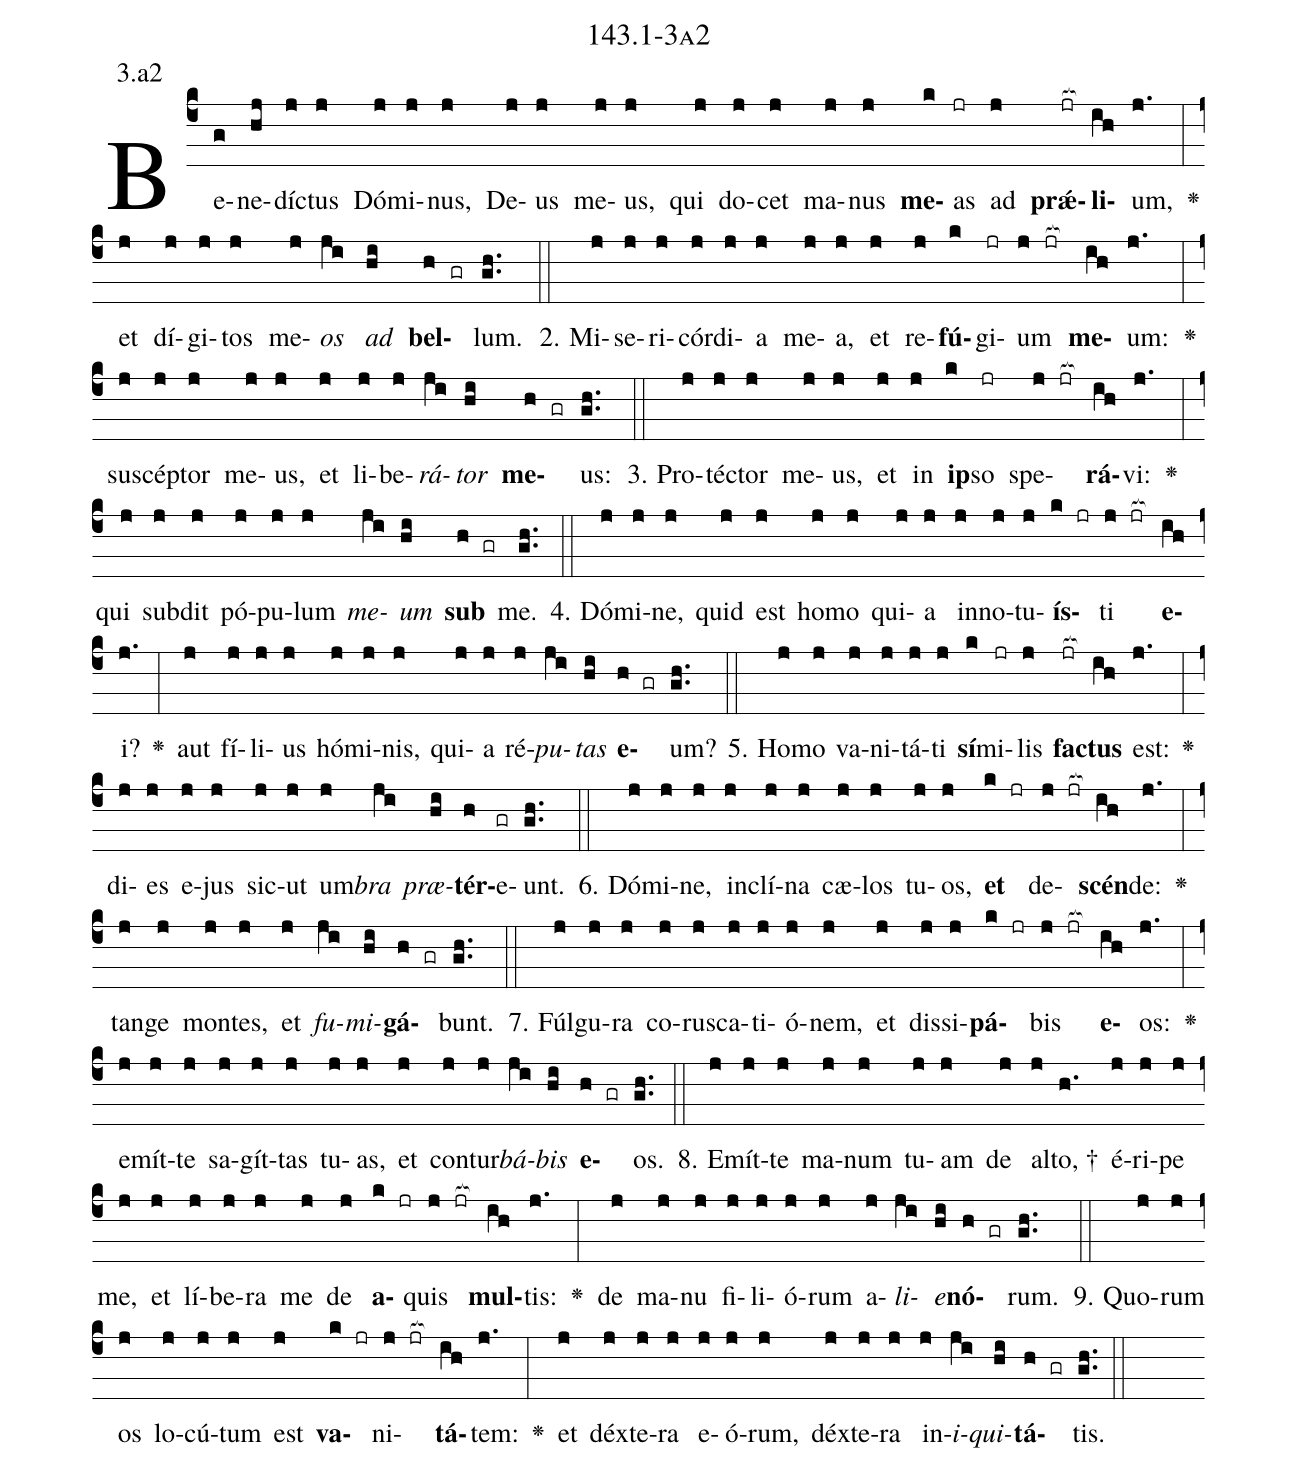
name: 143.1-3a2;
annotation: 3.a2;
%%
(c4)Be(g)ne(hj)díc(j)tus(j) Dó(j)mi(j)nus,(j) De(j)us(j) me(j)us,(j) qui(j) do(j)cet(j) ma(j)nus(j) <b>me</b>(k)as(jr) ad(j) <b>prǽ</b>(jr[ocb:1{])<b>li</b>(ih[ocb:0}])um,(j.) <v>\greheightstar</v>(:) et(j) dí(j)gi(j)tos(j) me(j)<i>os</i>(ji) <i>ad</i>(hi) <b>bel</b>(h gr)lum.(gh..) (::)
2. Mi(j)se(j)ri(j)cór(j)di(j)a(j) me(j)a,(j) et(j) re(j)<b>fú</b>(k)gi(jr)um(j jr[ocb:1{]) <b>me</b>(ih[ocb:0}])um:(j.) <v>\greheightstar</v>(:) su(j)scép(j)tor(j) me(j)us,(j) et(j) li(j)be(j)<i>rá</i>(ji)<i>tor</i>(hi) <b>me</b>(h gr)us:(gh..) (::)
3. Pro(j)téc(j)tor(j) me(j)us,(j) et(j) in(j) <b>ip</b>(k)so(jr) spe(j jr[ocb:1{])<b>rá</b>(ih[ocb:0}])vi:(j.) <v>\greheightstar</v>(:) qui(j) sub(j)dit(j) pó(j)pu(j)lum(j) <i>me</i>(ji)<i>um</i>(hi) <b>sub</b>(h gr) me.(gh..) (::)
4. Dó(j)mi(j)ne,(j) quid(j) est(j) ho(j)mo(j) qui(j)a(j) in(j)no(j)tu(j)<b>ís</b>(k jr)ti(j jr[ocb:1{]) <b>e</b>(ih[ocb:0}])i?(j.) <v>\greheightstar</v>(:) aut(j) fí(j)li(j)us(j) hó(j)mi(j)nis,(j) qui(j)a(j) ré(j)<i>pu</i>(ji)<i>tas</i>(hi) <b>e</b>(h gr)um?(gh..) (::)
5. Ho(j)mo(j) va(j)ni(j)tá(j)ti(j) <b>sí</b>(k)mi(jr)lis(j) <b>fac</b>(jr[ocb:1{])<b>tus</b>(ih[ocb:0}]) est:(j.) <v>\greheightstar</v>(:) di(j)es(j) e(j)jus(j) sic(j)ut(j) um(j)<i>bra</i>(ji) <i>præ</i>(hi)<b>tér</b>(h)e(gr)unt.(gh..) (::)
6. Dó(j)mi(j)ne,(j) in(j)clí(j)na(j) cæ(j)los(j) tu(j)os,(j) <b>et</b>(k jr) de(j jr[ocb:1{])<b>scén</b>(ih[ocb:0}])de:(j.) <v>\greheightstar</v>(:) tan(j)ge(j) mon(j)tes,(j) et(j) <i>fu</i>(ji)<i>mi</i>(hi)<b>gá</b>(h gr)bunt.(gh..) (::)
7. Fúl(j)gu(j)ra(j) co(j)rus(j)ca(j)ti(j)ó(j)nem,(j) et(j) dis(j)si(j)<b>pá</b>(k jr)bis(j jr[ocb:1{]) <b>e</b>(ih[ocb:0}])os:(j.) <v>\greheightstar</v>(:) e(j)mít(j)te(j) sa(j)gít(j)tas(j) tu(j)as,(j) et(j) con(j)tur(j)<i>bá</i>(ji)<i>bis</i>(hi) <b>e</b>(h gr)os.(gh..) (::)
8. E(j)mít(j)te(j) ma(j)num(j) tu(j)am(j) de(j) al(j)to, †(h.) é(j)ri(j)pe(j) me,(j) et(j) lí(j)be(j)ra(j) me(j) de(j) <b>a</b>(k jr)quis(j jr[ocb:1{]) <b>mul</b>(ih[ocb:0}])tis:(j.) <v>\greheightstar</v>(:) de(j) ma(j)nu(j) fi(j)li(j)ó(j)rum(j) a(j)<i>li</i>(ji)<i>e</i>(hi)<b>nó</b>(h gr)rum.(gh..) (::)
9. Quo(j)rum(j) os(j) lo(j)cú(j)tum(j) est(j) <b>va</b>(k jr)ni(j jr[ocb:1{])<b>tá</b>(ih[ocb:0}])tem:(j.) <v>\greheightstar</v>(:) et(j) déx(j)te(j)ra(j) e(j)ó(j)rum,(j) déx(j)te(j)ra(j) in(j)<i>i</i>(ji)<i>qui</i>(hi)<b>tá</b>(h gr)tis.(gh..) (::)
